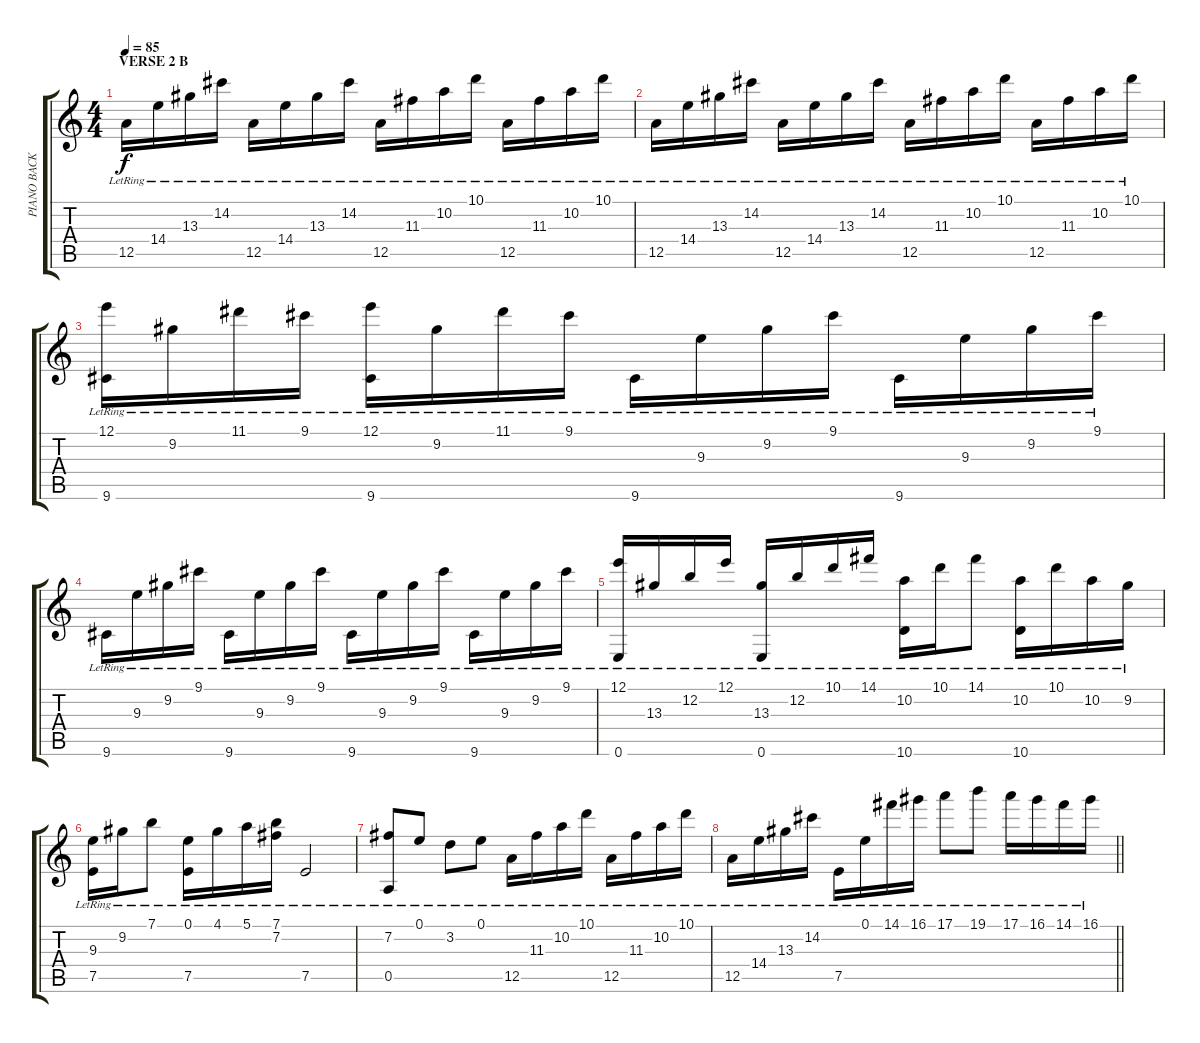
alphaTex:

\track ("PIANO BACKING 2" "PIANO BACK") {instrument acousticguitarnylon}
\staff {score tabs}
\tuning (E4 B3 G3 D3 A2 E2) {hide}
\ts (4 4)
\section ("" "VERSE 2 B")
\tempo 85
\clef g2
\ks c
12.5{lr}.16{dy f} 14.4{lr}.16 13.3{lr}.16 14.2{lr}.16 12.5{lr}.16 14.4{lr}.16 13.3{lr}.16 14.2{lr}.16 12.5{lr}.16 11.3{lr}.16 10.2{lr}.16 10.1{lr}.16 12.5{lr}.16 11.3{lr}.16 10.2{lr}.16 10.1{lr}.16 |
12.5{lr}.16 14.4{lr}.16 13.3{lr}.16 14.2{lr}.16 12.5{lr}.16 14.4{lr}.16 13.3{lr}.16 14.2{lr}.16 12.5{lr}.16 11.3{lr}.16 10.2{lr}.16 10.1{lr}.16 12.5{lr}.16 11.3{lr}.16 10.2{lr}.16 10.1{lr}.16 |
(12.1{lr} 9.6{lr}).16 9.2{lr}.16 11.1{lr}.16 9.1{lr}.16 (12.1{lr} 9.6{lr}).16 9.2{lr}.16 11.1{lr}.16 9.1{lr}.16 9.6{lr}.16 9.3{lr}.16 9.2{lr}.16 9.1{lr}.16 9.6{lr}.16 9.3{lr}.16 9.2{lr}.16 9.1{lr}.16 |
9.6{lr}.16 9.3{lr}.16 9.2{lr}.16 9.1{lr}.16 9.6{lr}.16 9.3{lr}.16 9.2{lr}.16 9.1{lr}.16 9.6{lr}.16 9.3{lr}.16 9.2{lr}.16 9.1{lr}.16 9.6{lr}.16 9.3{lr}.16 9.2{lr}.16 9.1{lr}.16 |
(12.1{lr} 0.6{lr}).16 13.3{lr}.16 12.2{lr}.16 12.1{lr}.16 (13.3{lr} 0.6{lr}).16 12.2{lr}.16 10.1{lr}.16 14.1{lr}.16 (10.2{lr} 10.6{lr}).16 10.1{lr}.16 14.1{lr}.8 (10.2{lr} 10.6{lr}).16 10.1{lr}.16 10.2{lr}.16 9.2{lr}.16 |
(9.3{lr} 7.5{lr}).16 9.2{lr}.16 7.1{lr}.8 (0.1{lr} 7.5{lr}).16 4.1{lr}.16 5.1{lr}.16 (7.1{lr} 7.2{lr}).16 7.5{lr}.2 |
(7.2{lr} 0.5{lr}).8 0.1{lr}.8 3.2{lr}.8 0.1{lr}.8 12.5{lr}.16 11.3{lr}.16 10.2{lr}.16 10.1{lr}.16 12.5{lr}.16 11.3{lr}.16 10.2{lr}.16 10.1{lr}.16 |
\barLineRight lightlight
12.5{lr}.16 14.4{lr}.16 13.3{lr}.16 14.2{lr}.16 7.5{lr}.16 0.1{lr}.16 14.1{lr}.16 16.1{lr}.16 17.1{lr}.8 19.1{lr}.8 17.1{lr}.16 16.1{lr}.16 14.1{lr}.16 16.1{lr}.16
